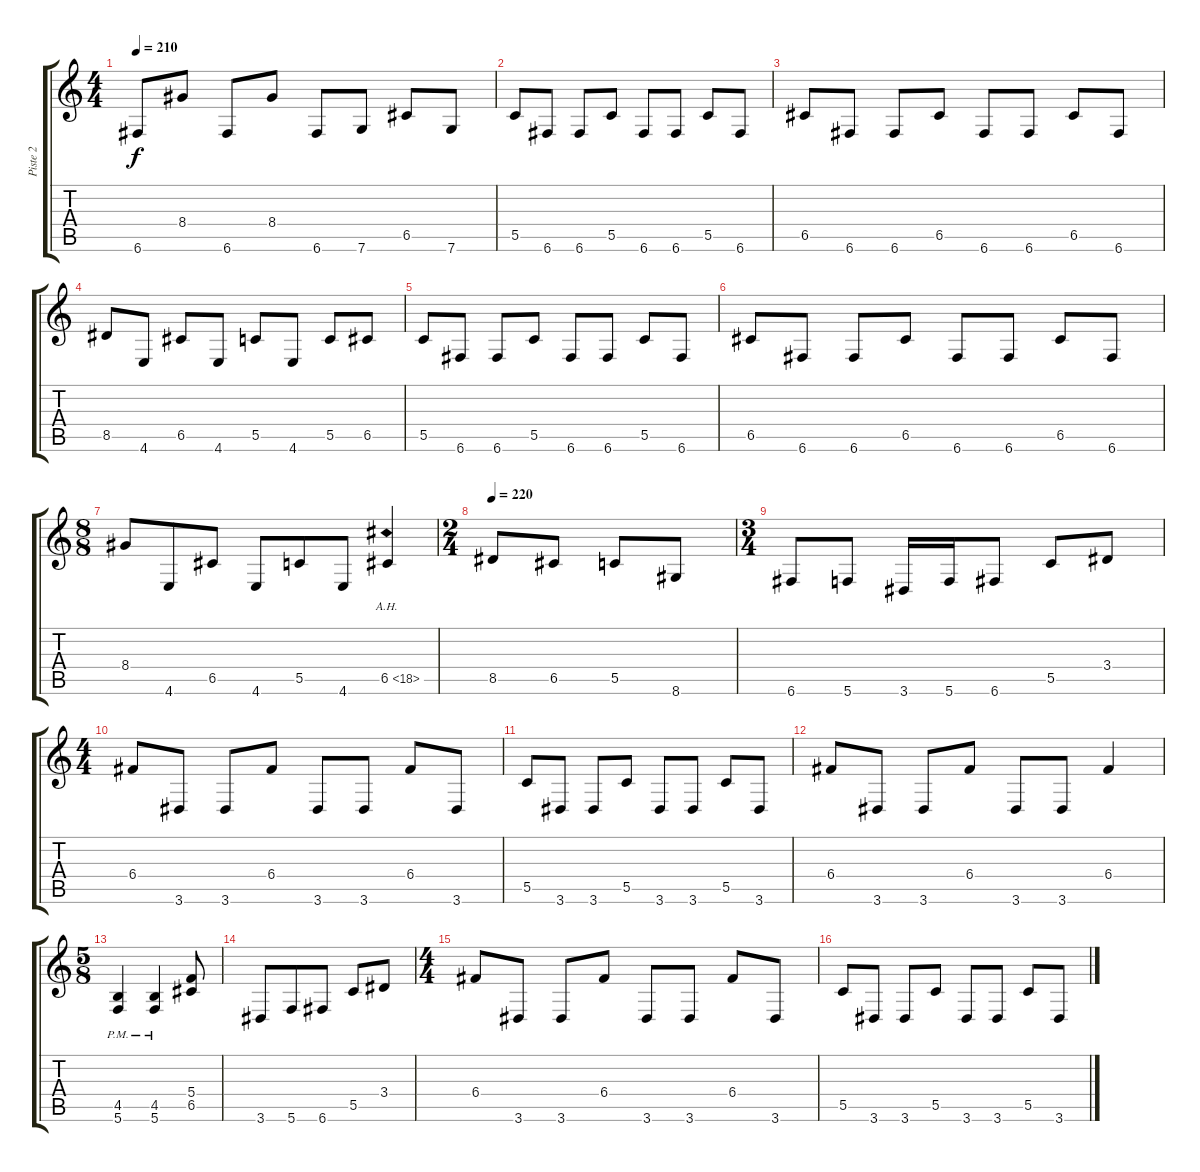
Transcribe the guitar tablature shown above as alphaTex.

\track ("Piste 2" "Piste 2") {instrument distortionguitar}
\staff {score tabs}
\tuning (D4 A3 F3 C3 G2 C2) {hide}
\ts (4 4)
\tempo 210
\clef g2
\ks c
6.6.8{dy f} 8.4.8 6.6.8 8.4.8 6.6.8 7.6.8 6.5.8 7.6.8 |
5.5.8 6.6.8 6.6.8 5.5.8 6.6.8 6.6.8 5.5.8 6.6.8 |
6.5.8 6.6.8 6.6.8 6.5.8 6.6.8 6.6.8 6.5.8 6.6.8 |
8.5.8 4.6.8 6.5.8 4.6.8 5.5.8 4.6.8 5.5.8 6.5.8 |
5.5.8 6.6.8 6.6.8 5.5.8 6.6.8 6.6.8 5.5.8 6.6.8 |
6.5.8 6.6.8 6.6.8 6.5.8 6.6.8 6.6.8 6.5.8 6.6.8 |
\ts (8 8)
8.4.8 4.6.8 6.5.8 4.6.8 5.5.8 4.6.8 6.5{ah 12}.4 |
\ts (2 4)
\tempo 220
8.5.8 6.5.8 5.5.8 8.6.8 |
\ts (3 4)
6.6.8 5.6.8 3.6.16 5.6.16 6.6.8 5.5.8 3.4.8 |
\ts (4 4)
6.4.8 3.6.8 3.6.8 6.4.8 3.6.8 3.6.8 6.4.8 3.6.8 |
5.5.8 3.6.8 3.6.8 5.5.8 3.6.8 3.6.8 5.5.8 3.6.8 |
6.4.8 3.6.8 3.6.8 6.4.8 3.6.8 3.6.8 6.4.4 |
\ts (5 8)
(4.5 5.6{pm}).4 (4.5 5.6{pm}).4 (5.4 6.5).8 |
3.6.8 5.6.8 6.6.8 5.5.8 3.4.8 |
\ts (4 4)
6.4.8 3.6.8 3.6.8 6.4.8 3.6.8 3.6.8 6.4.8 3.6.8 |
5.5.8 3.6.8 3.6.8 5.5.8 3.6.8 3.6.8 5.5.8 3.6.8
